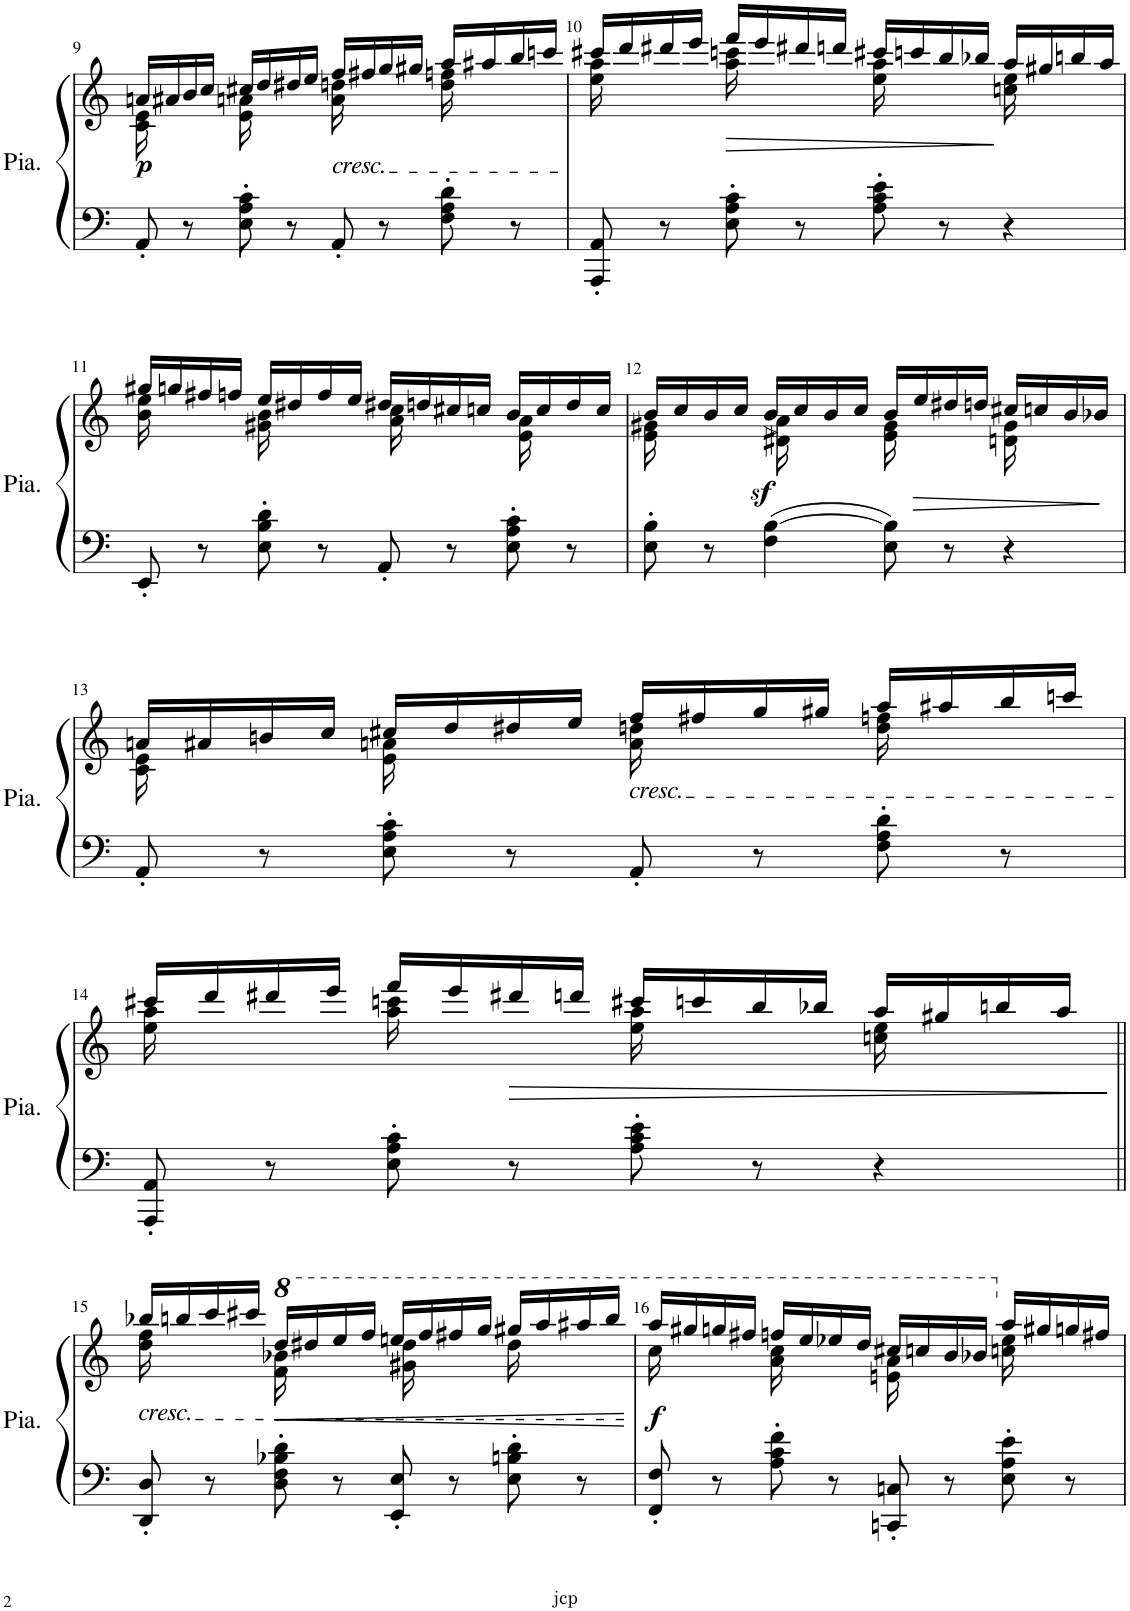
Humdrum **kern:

**kern	**kern	**dynam
*part1	*part1	*part1
*staff2	*staff1	*staff1/2
*I"Piano	*	*
*I'Pia.	*	*
!!LO:PB:g=z
*clefF4	*clefG2	*
*k[]	*k[]	*
*M4/4	*M4/4	*
*met(c)	*met(c)	*
=9	=9	=9
*	*^	*
!	!	!	!LO:DY:b
8AA'/	16an/LL	16c\ 16e\	p
.	16a#X/	8.ryy	.
8r	16b/	.	.
.	16cc/JJ	.	.
8E\' 8A\' 8c\'	16cc#X/LL	16e\ 16an\	.
.	16dd/	8.ryy	.
8r	16dd#X/	.	.
.	16ee/JJ	.	.
!	!LO:TX:b:i:t=cresc.	!	!
8AA'/	16ff/LL	16a\ 16ddn\	.
.	16ff#X/	8.ryy	.
8r	16gg/	.	.
.	16gg#X/JJ	.	.
8F\' 8A\' 8d\'	16aa/LL	16dd\ 16ffn\	.
.	16aa#X/	8.ryy	.
8r	16bb/	.	.
.	16cccn/JJ	.	.
=10	=10	=10	=10
8AAA/' 8AA/'	16ccc#X/LL	16ee\ 16aa\	.
.	16ddd/	8.ryy	.
8r	16ddd#X/	.	.
.	16eee/JJ	.	.
!	!	!	!LO:HP:b
8E\' 8A\' 8c\'	16fff/LL	16aa\ 16cccn\	>
.	16eee/	8.ryy	.
8r	16ddd#X/	.	.
.	16dddn/JJ	.	.
8A\' 8c\' 8e\'	16ccc#X/LL	16ee\ 16aa\	.
.	16cccn/	8.ryy	.
8r	16bb/	.	.
.	16bb-X/JJ	.	.
4r	16aa/LL	16ccn\ 16ee\	]
.	16gg#X/	8.ryy	.
.	16bbn/	.	.
.	16aa/JJ	.	.
!!LO:LB:g=z	!!
=11	=11	=11	=11
8EE'/	16gg#X/LL	16b\ 16ee\	.
.	16ggn/	8.ryy	.
8r	16ff#X/	.	.
.	16ffn/JJ	.	.
8E\' 8B\' 8d\'	16ee/LL	16g#X\ 16b\	.
.	16dd#X/	8.ryy	.
8r	16ff/	.	.
.	16ee/JJ	.	.
8AA'/	16dd#X/LL	16a\ 16cc\	.
.	16ddn/	8.ryy	.
8r	16cc#X/	.	.
.	16ccn/JJ	.	.
8E\' 8A\' 8c\'	16b/LL	16e\ 16a\	.
.	16cc/	8.ryy	.
8r	16dd/	.	.
.	16cc/JJ	.	.
=12	=12	=12	=12
8E\' 8B\'	16b/LL	16e\ 16g#X\	.
.	16cc/	8.ryy	.
8r	16b/	.	.
.	16cc/JJ	.	.
!	!	!	!LO:DY:b
4F\ [4B\	16b</LL	16d#X\ 16a\	sf
.	16cc/	8.ryy	.
.	16b/	.	.
.	16cc/JJ	.	.
8E\ 8B\]	16b/LL	16e\ 16g#\	.
!	!	!	!LO:HP:b
.	16ee/	8.ryy	>
8r	16dd#X/	.	.
.	16ddn/JJ	.	.
4r	16cc#X/LL	16dn\ 16g#\	.
.	16ccn/	8.ryy	.
.	16b/	.	.
.	16b-X/JJ	.	.
*	*v	*v	*
.	.	]
!!LO:LB:g=z
=13	=13	=13
*	*^	*
8AA'/	16an/LL	16c\ 16e\	.
.	16a#X/	8.ryy	.
8r	16bn/	.	.
.	16cc/JJ	.	.
8E\' 8A\' 8c\'	16cc#X/LL	16e\ 16an\	.
.	16dd/	8.ryy	.
8r	16dd#X/	.	.
.	16ee/JJ	.	.
!	!LO:TX:b:i:t=cresc.	!	!
8AA'/	16ff/LL	16a\ 16ddn\	.
.	16ff#X/	8.ryy	.
8r	16gg/	.	.
.	16gg#X/JJ	.	.
8F\' 8A\' 8d\'	16aa/LL	16dd\ 16ffn\	.
.	16aa#X/	8.ryy	.
8r	16bb/	.	.
.	16cccn/JJ	.	.
!!LO:LB:g=z	!!
=14	=14	=14	=14
8AAA/' 8AA/'	16ccc#X/LL	16ee\ 16aa\	.
.	16ddd/	8.ryy	.
8r	16ddd#X/	.	.
.	16eee/JJ	.	.
8E\' 8A\' 8c\'	16fff/LL	16aa\ 16cccn\	.
.	16eee/	8.ryy	.
!	!	!	!LO:HP:b
8r	16ddd#X/	.	>
.	16dddn/JJ	.	.
8A\' 8c\' 8e\'	16ccc#X/LL	16ee\ 16aa\	.
.	16cccn/	8.ryy	.
8r	16bb/	.	.
.	16bb-X/JJ	.	.
4r	16aa/LL	16ccn\ 16ee\	.
.	16gg#X/	8.ryy	.
.	16bbn/	.	.
.	16aa/JJ	.	.
*	*v	*v	*
.	.	]
!!LO:LB:g=z
=15||	=15||	=15||
*	*^	*
!	!LO:TX:b:i:t=cresc.	!	!
8DD/' 8D/'	16bb-X/LL	16dd\ 16ff\	.
.	16bbn/	8.ryy	.
8r	16ccc/	.	.
.	16ccc#X/JJ	.	.
!	!	!	!LO:HP:b
8D\' 8F\' 8B-X\' 8d\'	16ddd/LL	16ff\ 16bb-X\	<
*	*8va	*	*
.	16ddd#X/	8.ryy	.
8r	16eee/	.	.
.	16fff/JJ	.	.
8EE/' 8E/'	16eeen/LL	16gg#X\ 16ddd#\	.
.	16fff/	8.ryy	.
8r	16fff#X/	.	.
.	16ggg/JJ	.	.
8E\' 8Bn\' 8d\'	16ggg#X/LL	16ddd#\	.
.	16aaa/	8.ryy	.
8r	16aaa#X/	.	.
.	16bbb/JJ	.	.
*	*v	*v	*
.	.	[
=16	=16	=16
*	*^	*
!	!	!	!LO:DY:b
8FF/' 8F/'	16aaa/LL	16ccc\	f
.	16ggg#X/	8.ryy	.
8r	16gggn/	.	.
.	16fff#X/JJ	.	.
8A\' 8c\' 8f\'	16fffn/LL	16aa\ 16ccc\	.
.	16eee/	8.ryy	.
8r	16eee-X/	.	.
.	16ddd/JJ	.	.
8CCn/' 8Cn/'	16ccc#X/LL	16een\ 16aa\	.
.	16cccn/	8.ryy	.
8r	16bb/	.	.
.	16bb-X/JJ	.	.
*	*X8va	*	*
8E\' 8A\' 8e\'	16aa/LL	16ccn\ 16ee-\	.
.	16gg#X/	8.ryy	.
8r	16ggn/	.	.
.	16ff#X/JJ	.	.
*	*v	*v	*
=	=	=
*-	*-	*-
